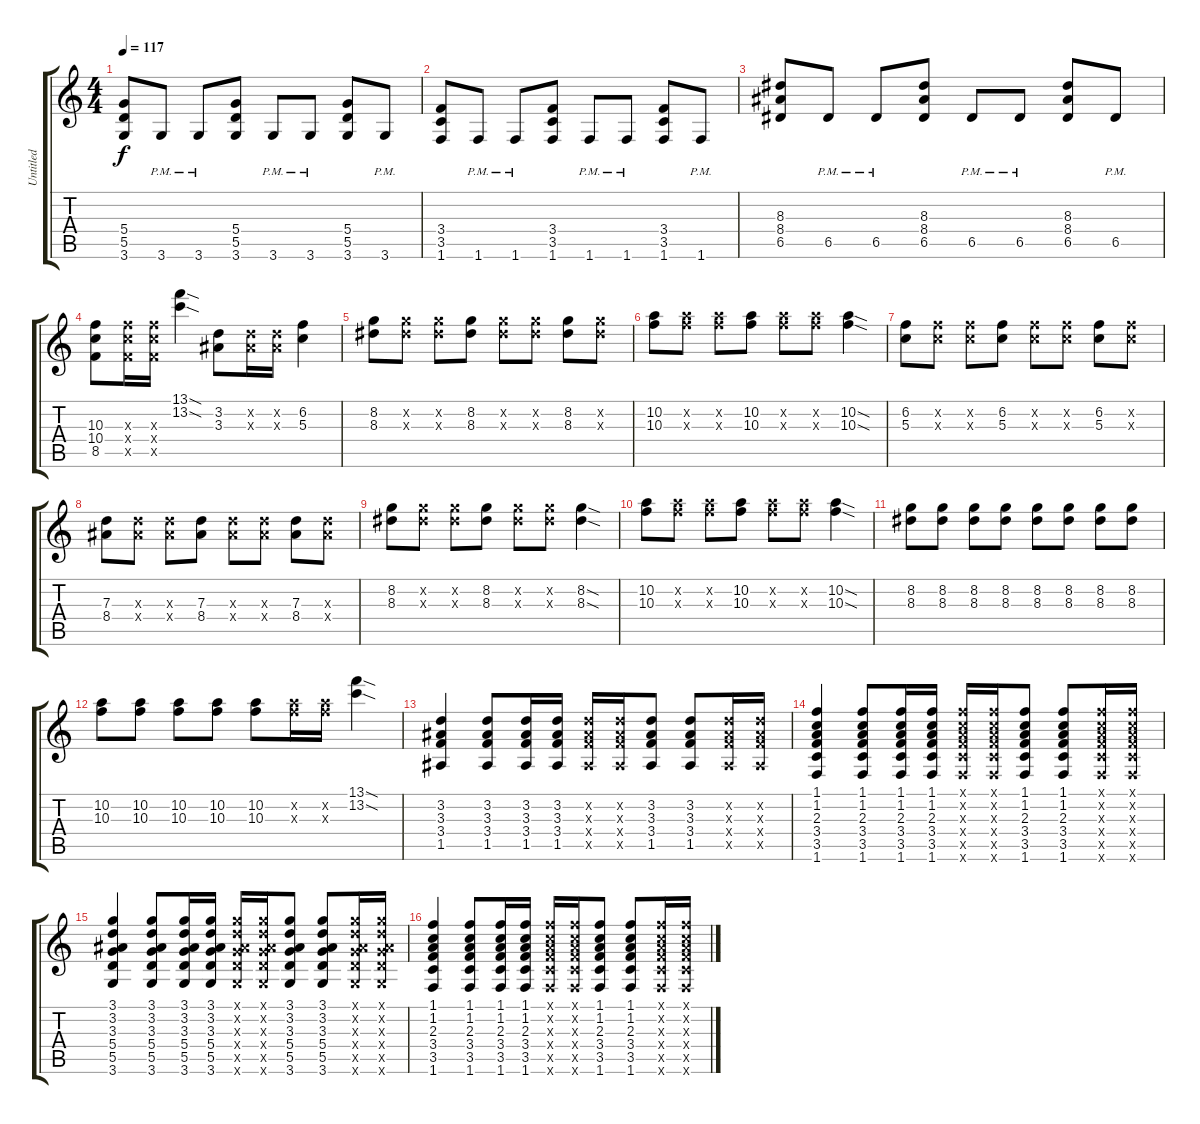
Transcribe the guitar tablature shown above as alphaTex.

\track ("Untitled" "Untitled") {instrument distortionguitar}
\staff {score tabs}
\tuning (E4 B3 G3 D3 A2 E2) {hide}
\ts (4 4)
\tempo 117
\clef g2
\ks c
(5.4 5.5 3.6).8{dy f} 3.6{pm}.8 3.6{pm}.8 (5.4 5.5 3.6).8 3.6{pm}.8 3.6{pm}.8 (5.4 5.5 3.6).8 3.6{pm}.8 |
(3.4 3.5 1.6).8 1.6{pm}.8 1.6{pm}.8 (3.4 3.5 1.6).8 1.6{pm}.8 1.6{pm}.8 (3.4 3.5 1.6).8 1.6{pm}.8 |
(8.3 8.4 6.5).8 6.5{pm}.8 6.5{pm}.8 (8.3 8.4 6.5).8 6.5{pm}.8 6.5{pm}.8 (8.3 8.4 6.5).8 6.5{pm}.8 |
(10.3 10.4 8.5).8 (10.3{x} 10.4{x} 8.5{x}).16 (10.3{x} 10.4{x} 8.5{x}).16 (13.1{sod} 13.2{sod}).4 (3.2 3.3).8 (3.2{x} 3.3{x}).16 (3.2{x} 3.3{x}).16 (6.2 5.3).4 |
(8.2 8.3).8 (8.2{x} 8.3{x}).8 (8.2{x} 8.3{x}).8 (8.2 8.3).8 (8.2{x} 8.3{x}).8 (8.2{x} 8.3{x}).8 (8.2 8.3).8 (8.2{x} 8.3{x}).8 |
(10.2 10.3).8 (10.2{x} 10.3{x}).8 (10.2{x} 10.3{x}).8 (10.2 10.3).8 (10.2{x} 10.3{x}).8 (10.2{x} 10.3{x}).8 (10.2{sod} 10.3{sod}).4 |
(6.2 5.3).8 (6.2{x} 5.3{x}).8 (6.2{x} 5.3{x}).8 (6.2 5.3).8 (6.2{x} 5.3{x}).8 (6.2{x} 5.3{x}).8 (6.2 5.3).8 (6.2{x} 5.3{x}).8 |
(7.3 8.4).8 (7.3{x} 8.4{x}).8 (7.3{x} 8.4{x}).8 (7.3 8.4).8 (7.3{x} 8.4{x}).8 (7.3{x} 8.4{x}).8 (7.3 8.4).8 (7.3{x} 8.4{x}).8 |
(8.2 8.3).8 (8.2{x} 8.3{x}).8 (8.2{x} 8.3{x}).8 (8.2 8.3).8 (8.2{x} 8.3{x}).8 (8.2{x} 8.3{x}).8 (8.2{sod} 8.3{sod}).4 |
(10.2 10.3).8 (10.2{x} 10.3{x}).8 (10.2{x} 10.3{x}).8 (10.2 10.3).8 (10.2{x} 10.3{x}).8 (10.2{x} 10.3{x}).8 (10.2{sod} 10.3{sod}).4 |
(8.2 8.3).8 (8.2 8.3).8 (8.2 8.3).8 (8.2 8.3).8 (8.2 8.3).8 (8.2 8.3).8 (8.2 8.3).8 (8.2 8.3).8 |
(10.2 10.3).8 (10.2 10.3).8 (10.2 10.3).8 (10.2 10.3).8 (10.2 10.3).8 (10.2{x} 10.3{x}).16 (10.2{x} 10.3{x}).16 (13.1{sod} 13.2{sod}).4 |
(3.2 3.3 3.4 1.5).4 (3.2 3.3 3.4 1.5).8 (3.2 3.3 3.4 1.5).16 (3.2 3.3 3.4 1.5).16 (3.2{x} 3.3{x} 3.4{x} 1.5{x}).16 (3.2{x} 3.3{x} 3.4{x} 1.5{x}).16 (3.2 3.3 3.4 1.5).8 (3.2 3.3 3.4 1.5).8 (3.2{x} 3.3{x} 3.4{x} 1.5{x}).16 (3.2{x} 3.3{x} 3.4{x} 1.5{x}).16 |
(1.1 1.2 2.3 3.4 3.5 1.6).4 (1.1 1.2 2.3 3.4 3.5 1.6).8 (1.1 1.2 2.3 3.4 3.5 1.6).16 (1.1 1.2 2.3 3.4 3.5 1.6).16 (1.1{x} 1.2{x} 2.3{x} 3.4{x} 3.5{x} 1.6{x}).16 (1.1{x} 1.2{x} 2.3{x} 3.4{x} 3.5{x} 1.6{x}).16 (1.1 1.2 2.3 3.4 3.5 1.6).8 (1.1 1.2 2.3 3.4 3.5 1.6).8 (1.1{x} 1.2{x} 2.3{x} 3.4{x} 3.5{x} 1.6{x}).16 (1.1{x} 1.2{x} 2.3{x} 3.4{x} 3.5{x} 1.6{x}).16 |
(3.1 3.2 3.3 5.4 5.5 3.6).4 (3.1 3.2 3.3 5.4 5.5 3.6).8 (3.1 3.2 3.3 5.4 5.5 3.6).16 (3.1 3.2 3.3 5.4 5.5 3.6).16 (3.1{x} 3.2{x} 3.3{x} 5.4{x} 5.5{x} 3.6{x}).16 (3.1{x} 3.2{x} 3.3{x} 5.4{x} 5.5{x} 3.6{x}).16 (3.1 3.2 3.3 5.4 5.5 3.6).8 (3.1 3.2 3.3 5.4 5.5 3.6).8 (3.1{x} 3.2{x} 3.3{x} 5.4{x} 5.5{x} 3.6{x}).16 (3.1{x} 3.2{x} 3.3{x} 5.4{x} 5.5{x} 3.6{x}).16 |
(1.1 1.2 2.3 3.4 3.5 1.6).4 (1.1 1.2 2.3 3.4 3.5 1.6).8 (1.1 1.2 2.3 3.4 3.5 1.6).16 (1.1 1.2 2.3 3.4 3.5 1.6).16 (1.1{x} 1.2{x} 2.3{x} 3.4{x} 3.5{x} 1.6{x}).16 (1.1{x} 1.2{x} 2.3{x} 3.4{x} 3.5{x} 1.6{x}).16 (1.1 1.2 2.3 3.4 3.5 1.6).8 (1.1 1.2 2.3 3.4 3.5 1.6).8 (1.1{x} 1.2{x} 2.3{x} 3.4{x} 3.5{x} 1.6{x}).16 (1.1{x} 1.2{x} 2.3{x} 3.4{x} 3.5{x} 1.6{x}).16
